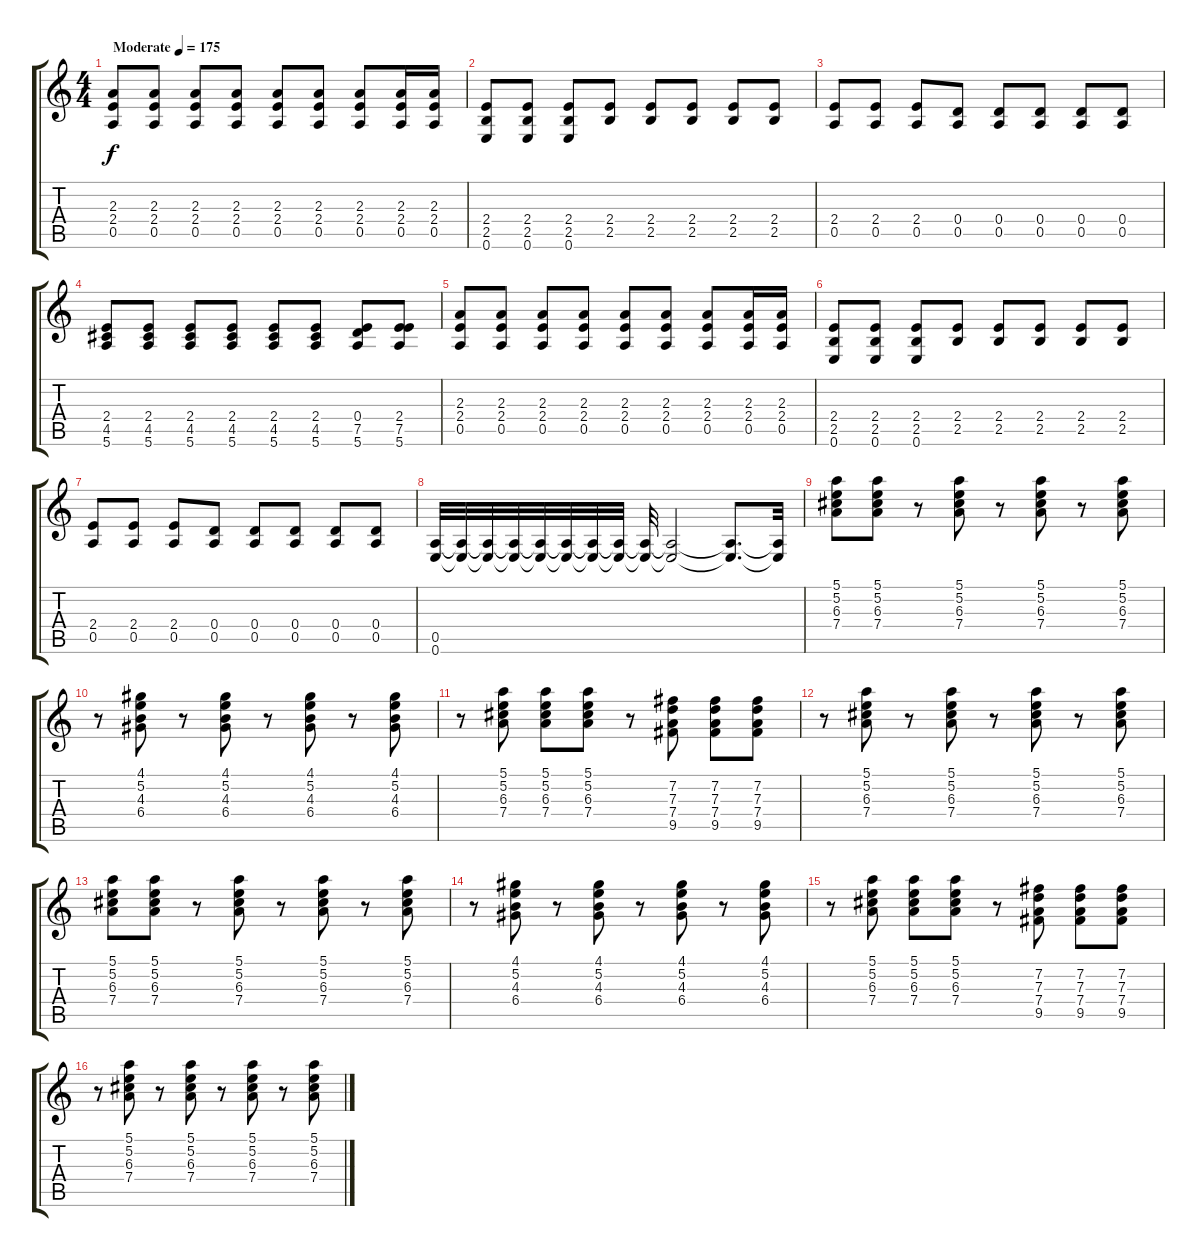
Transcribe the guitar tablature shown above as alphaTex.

\track "" {instrument electricguitarclean}
\staff {score tabs}
\tuning (E4 B3 G3 D3 A2 E2) {hide}
\ts (4 4)
\tempo (175 "Moderate")
\clef g2
\ks c
(2.3 2.4 0.5).8{dy f instrument electricguitarclean} (2.3 2.4 0.5).8 (2.3 2.4 0.5).8 (2.3 2.4 0.5).8 (2.3 2.4 0.5).8 (2.3 2.4 0.5).8 (2.3 2.4 0.5).8 (2.3 2.4 0.5).16 (2.3 2.4 0.5).16 |
(2.4 2.5 0.6).8 (2.4 2.5 0.6).8 (2.4 2.5 0.6).8 (2.4 2.5).8 (2.4 2.5).8 (2.4 2.5).8 (2.4 2.5).8 (2.4 2.5).8 |
(2.4 0.5).8 (2.4 0.5).8 (2.4 0.5).8 (0.4 0.5).8 (0.4 0.5).8 (0.4 0.5).8 (0.4 0.5).8 (0.4 0.5).8 |
(2.4 4.5 5.6).8 (2.4 4.5 5.6).8 (2.4 4.5 5.6).8 (2.4 4.5 5.6).8 (2.4 4.5 5.6).8 (2.4 4.5 5.6).8 (0.4 7.5 5.6).8 (2.4 7.5 5.6).8 |
(2.3 2.4 0.5).8 (2.3 2.4 0.5).8 (2.3 2.4 0.5).8 (2.3 2.4 0.5).8 (2.3 2.4 0.5).8 (2.3 2.4 0.5).8 (2.3 2.4 0.5).8 (2.3 2.4 0.5).16 (2.3 2.4 0.5).16 |
(2.4 2.5 0.6).8 (2.4 2.5 0.6).8 (2.4 2.5 0.6).8 (2.4 2.5).8 (2.4 2.5).8 (2.4 2.5).8 (2.4 2.5).8 (2.4 2.5).8 |
(2.4 0.5).8 (2.4 0.5).8 (2.4 0.5).8 (0.4 0.5).8 (0.4 0.5).8 (0.4 0.5).8 (0.4 0.5).8 (0.4 0.5).8 |
(0.5 0.6).32 (0.5{t} 0.6{t}).32 (0.5{t} 0.6{t}).32 (0.5{t} 0.6{t}).32 (0.5{t} 0.6{t}).32 (0.5{t} 0.6{t}).32 (0.5{t} 0.6{t}).32 (0.5{t} 0.6{t}).32 (0.5{t} 0.6{t}).32 (0.5{t} 0.6{t}).2 (0.5{t} 0.6{t}).8{d} (0.5{t} 0.6{t}).32 |
(5.1 5.2 6.3 7.4).8 (5.1 5.2 6.3 7.4).8 r.8 (5.1 5.2 6.3 7.4).8 r.8 (5.1 5.2 6.3 7.4).8 r.8 (5.1 5.2 6.3 7.4).8 |
r.8 (4.1 5.2 4.3 6.4).8 r.8 (4.1 5.2 4.3 6.4).8 r.8 (4.1 5.2 4.3 6.4).8 r.8 (4.1 5.2 4.3 6.4).8 |
r.8 (5.1 5.2 6.3 7.4).8 (5.1 5.2 6.3 7.4).8 (5.1 5.2 6.3 7.4).8 r.8 (7.2 7.3 7.4 9.5).8 (7.2 7.3 7.4 9.5).8 (7.2 7.3 7.4 9.5).8 |
r.8 (5.1 5.2 6.3 7.4).8 r.8 (5.1 5.2 6.3 7.4).8 r.8 (5.1 5.2 6.3 7.4).8 r.8 (5.1 5.2 6.3 7.4).8 |
(5.1 5.2 6.3 7.4).8 (5.1 5.2 6.3 7.4).8 r.8 (5.1 5.2 6.3 7.4).8 r.8 (5.1 5.2 6.3 7.4).8 r.8 (5.1 5.2 6.3 7.4).8 |
r.8 (4.1 5.2 4.3 6.4).8 r.8 (4.1 5.2 4.3 6.4).8 r.8 (4.1 5.2 4.3 6.4).8 r.8 (4.1 5.2 4.3 6.4).8 |
r.8 (5.1 5.2 6.3 7.4).8 (5.1 5.2 6.3 7.4).8 (5.1 5.2 6.3 7.4).8 r.8 (7.2 7.3 7.4 9.5).8 (7.2 7.3 7.4 9.5).8 (7.2 7.3 7.4 9.5).8 |
r.8 (5.1 5.2 6.3 7.4).8 r.8 (5.1 5.2 6.3 7.4).8 r.8 (5.1 5.2 6.3 7.4).8 r.8 (5.1 5.2 6.3 7.4).8
